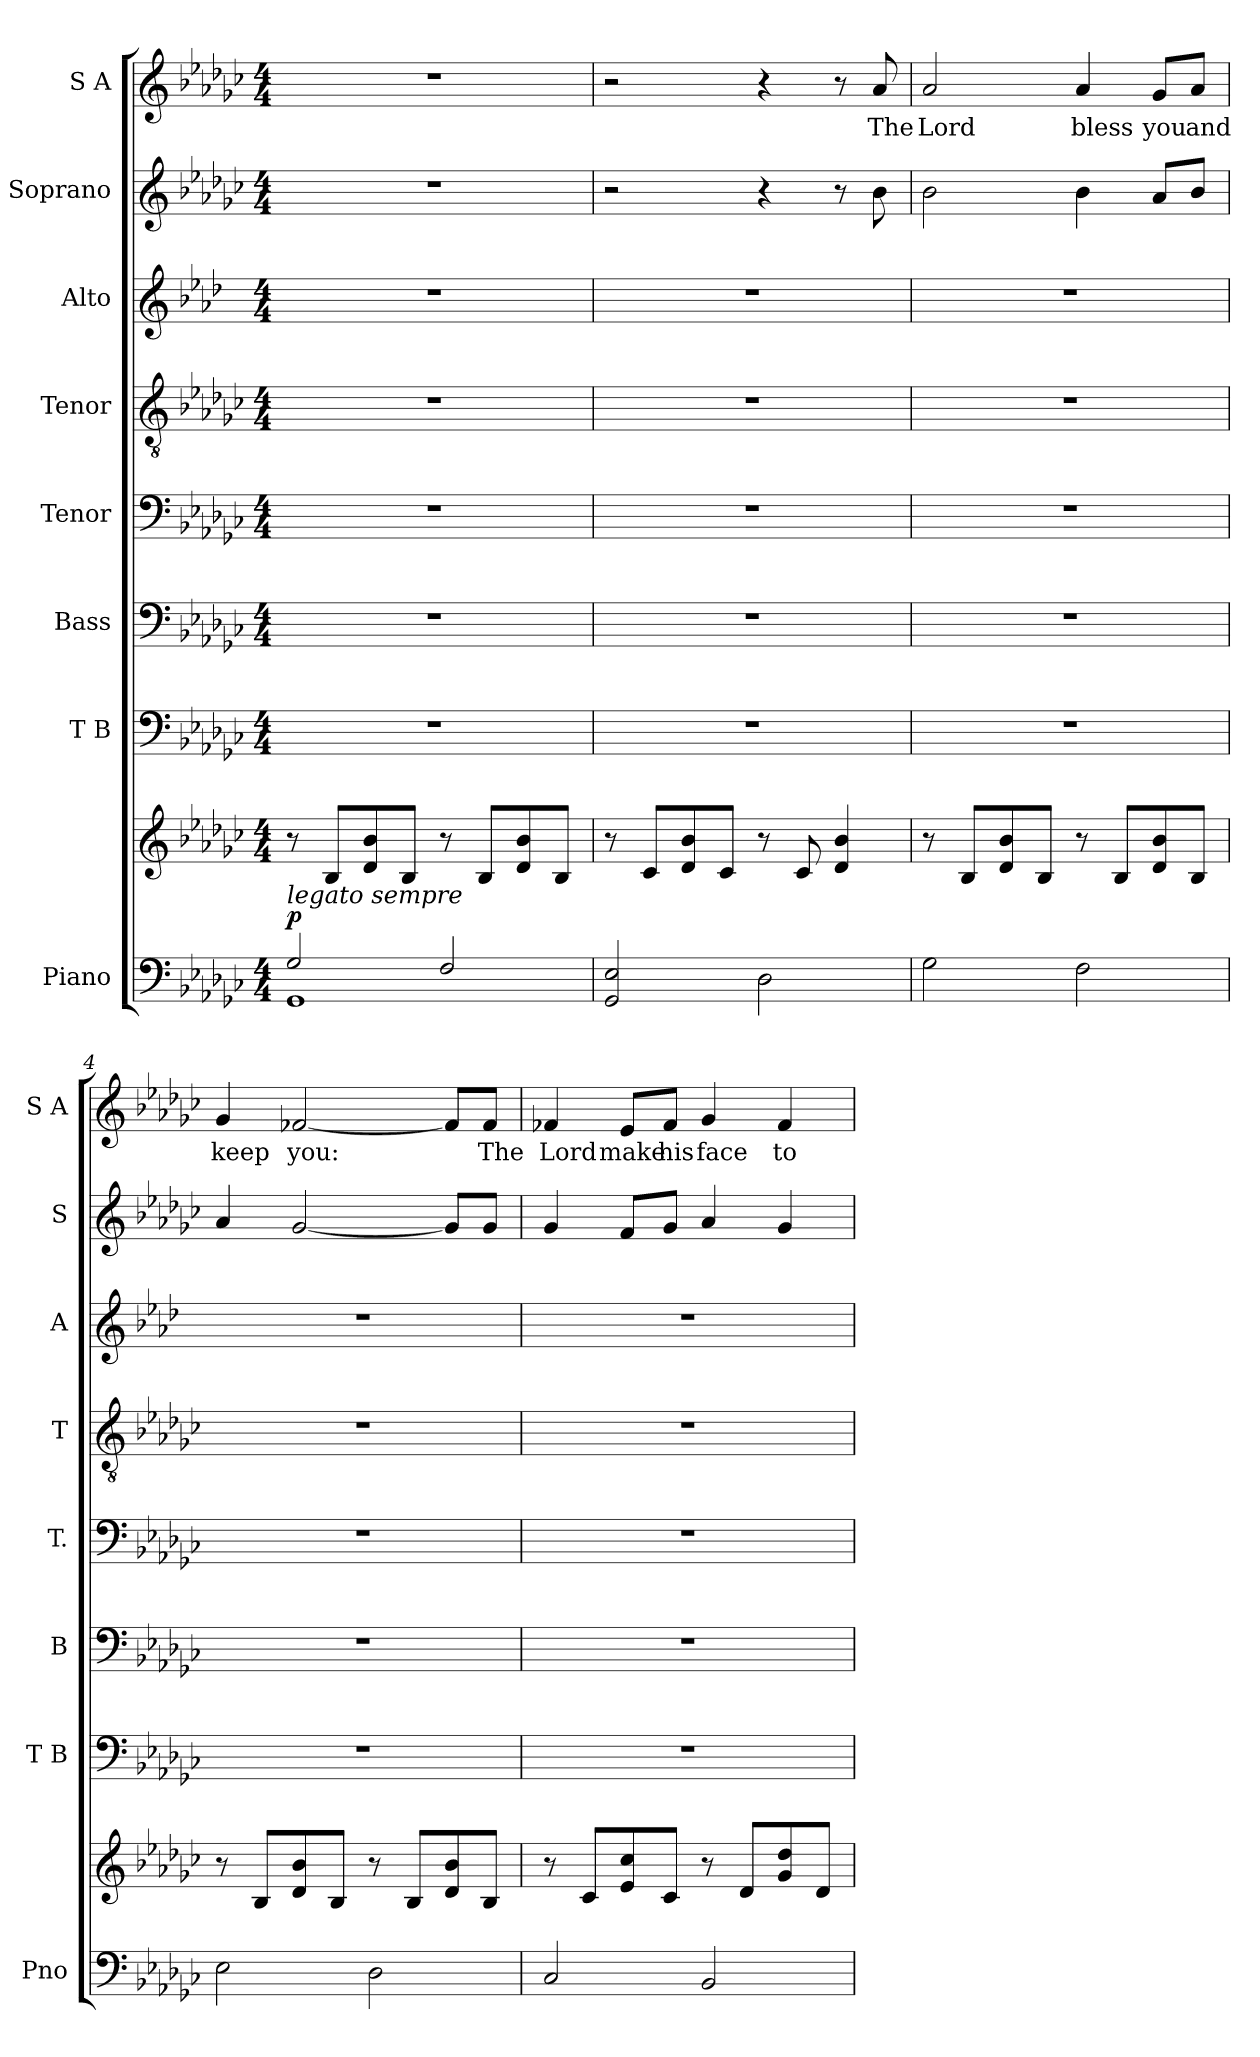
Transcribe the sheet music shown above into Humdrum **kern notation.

**kern	**kern	**dynam	**kern	**kern	**kern	**kern	**kern	**kern	**text	**kern	**text	**text	**text
*part8	*part8	*part8	*part7	*part6	*part5	*part4	*part3	*part2	*part2	*part1	*part1	*part1	*part1
*staff9	*staff8	*staff8/9	*staff7	*staff6	*staff5	*staff4	*staff3	*staff2	*staff2	*staff1	*staff1	*staff1	*staff1
*I"Piano	*	*	*I"T B	*I"Bass	*I"Tenor	*I"Tenor	*I"Alto	*I"Soprano	*	*I"S A	*	*	*
*I'Pno	*	*	*I'T B	*I'B	*I'T.	*I'T	*I'A	*I'S	*	*I'S A	*	*	*
*clefF4	*clefG2	*	*clefF4	*clefF4	*clefF4	*clefGv2	*clefG2	*clefG2	*	*clefG2	*	*	*
*	*	*	*	*	*	*	*ITrd1c2	*	*	*ITrd-1c-2	*	*	*
*k[b-e-a-d-g-c-]	*k[b-e-a-d-g-c-]	*	*k[b-e-a-d-g-c-]	*k[b-e-a-d-g-c-]	*k[b-e-a-d-g-c-]	*k[b-e-a-d-g-c-]	*k[b-e-a-d-g-c-]	*k[b-e-a-d-g-c-]	*	*k[b-e-a-d-]	*	*	*
*M4/4	*M4/4	*	*M4/4	*M4/4	*M4/4	*M4/4	*M4/4	*M4/4	*	*M4/4	*	*	*
*MM72	*MM72	*	*MM72	*MM72	*MM72	*MM72	*MM72	*MM72	*	*MM72	*	*	*
=1	=1	=1	=1	=1	=1	=1	=1	=1	=1	=1	=1	=1	=1
*^	*	*	*	*	*	*	*	*	*	*	*	*	*
!	!	!LO:TX:b:i:t=legato sempre	!	!	!	!	!	!	!	!	!	!	!	!
!	!	!	!LO:DY:a=2	!	!	!	!	!	!	!	!	!	!	!
2G-/	1GG-	8r	p	1r	1r	1r	1r	1r	1r	.	1r	.	.	.
.	.	8B-/L	.	.	.	.	.	.	.	.	.	.	.	.
.	.	8d-/ 8b-/	.	.	.	.	.	.	.	.	.	.	.	.
.	.	8B-/J	.	.	.	.	.	.	.	.	.	.	.	.
2F/	.	8r	.	.	.	.	.	.	.	.	.	.	.	.
.	.	8B-/L	.	.	.	.	.	.	.	.	.	.	.	.
.	.	8d-/ 8b-/	.	.	.	.	.	.	.	.	.	.	.	.
.	.	8B-/J	.	.	.	.	.	.	.	.	.	.	.	.
*v	*v	*	*	*	*	*	*	*	*	*	*	*	*	*
=2	=2	=2	=2	=2	=2	=2	=2	=2	=2	=2	=2	=2	=2
2GG-/ 2E-/	8r	.	1r	1r	1r	1r	1r	2r	.	2r	.	.	.
.	8c-/L	.	.	.	.	.	.	.	.	.	.	.	.
.	8d-/ 8b-/	.	.	.	.	.	.	.	.	.	.	.	.
.	8c-/J	.	.	.	.	.	.	.	.	.	.	.	.
2D-\	8r	.	.	.	.	.	.	4r	.	4r	.	.	.
.	8c-/	.	.	.	.	.	.	.	.	.	.	.	.
.	4d-/ 4b-/	.	.	.	.	.	.	8r	.	8r	.	.	.
!	!	!	!	!	!	!	!	!	!	!	!LO:LY:b	!LO:LY:b	!LO:LY:b
.	.	.	.	.	.	.	.	8b-\	.	8b-/	The	.	.
=3	=3	=3	=3	=3	=3	=3	=3	=3	=3	=3	=3	=3	=3
!	!	!	!	!	!	!	!	!	!	!	!LO:LY:b	!	!
2G-\	8r	.	1r	1r	1r	1r	1r	2b-\	.	2b-/	Lord	.	.
.	8B-/L	.	.	.	.	.	.	.	.	.	.	.	.
.	8d-/ 8b-/	.	.	.	.	.	.	.	.	.	.	.	.
.	8B-/J	.	.	.	.	.	.	.	.	.	.	.	.
!	!	!	!	!	!	!	!	!	!	!	!LO:LY:b	!	!
2F\	8r	.	.	.	.	.	.	4b-\	.	4b-/	bless	.	.
.	8B-/L	.	.	.	.	.	.	.	.	.	.	.	.
!	!	!	!	!	!	!	!	!	!	!	!LO:LY:b	!	!
.	8d-/ 8b-/	.	.	.	.	.	.	8a-/L	.	8a-/L	you	.	.
!	!	!	!	!	!	!	!	!	!	!	!LO:LY:b	!	!
.	8B-/J	.	.	.	.	.	.	8b-/J	.	8b-/J	and	.	.
=4	=4	=4	=4	=4	=4	=4	=4	=4	=4	=4	=4	=4	=4
!	!	!	!	!	!	!	!	!	!	!	!LO:LY:b	!	!
2E-\	8r	.	1r	1r	1r	1r	1r	4a-/	.	4a-/	keep	.	.
.	8B-/L	.	.	.	.	.	.	.	.	.	.	.	.
!	!	!	!	!	!	!	!	!	!	!	!LO:LY:b	!	!
.	8d-/ 8b-/	.	.	.	.	.	.	[2g-/	.	[2g-X/	you:	.	.
.	8B-/J	.	.	.	.	.	.	.	.	.	.	.	.
2D-\	8r	.	.	.	.	.	.	.	.	.	.	.	.
.	8B-/L	.	.	.	.	.	.	.	.	.	.	.	.
.	8d-/ 8b-/	.	.	.	.	.	.	8g-/L]	.	8g-/L]	.	.	.
!	!	!	!	!	!	!	!	!	!	!	!LO:LY:b	!	!
.	8B-/J	.	.	.	.	.	.	8g-/J	.	8g-/J	The	.	.
!!LO:LB:g=z
=5	=5	=5	=5	=5	=5	=5	=5	=5	=5	=5	=5	=5	=5
!	!	!	!	!	!	!	!	!	!	!	!LO:LY:b	!LO:LY:b	!LO:LY:b
2C-/	8r	.	1r	1r	1r	1r	1r	4g-/	.	4g-X/	Lord	.	.
.	8c-/L	.	.	.	.	.	.	.	.	.	.	.	.
!	!	!	!	!	!	!	!	!	!	!	!LO:LY:b	!	!
.	8e-/ 8cc-/	.	.	.	.	.	.	8f/L	.	8f/L	make	.	.
!	!	!	!	!	!	!	!	!	!	!	!LO:LY:b	!	!
.	8c-/J	.	.	.	.	.	.	8g-/J	.	8g-/J	his	.	.
!	!	!	!	!	!	!	!	!	!	!	!LO:LY:b	!	!
2BB-/	8r	.	.	.	.	.	.	4a-/	.	4a-/	face	.	.
.	8d-/L	.	.	.	.	.	.	.	.	.	.	.	.
!	!	!	!	!	!	!	!	!	!	!	!LO:LY:b	!	!
.	8g-\ 8dd-\	.	.	.	.	.	.	4g-/	.	4g-/	to	.	.
.	8d-/J	.	.	.	.	.	.	.	.	.	.	.	.
=	=	=	=	=	=	=	=	=	=	=	=	=	=
*-	*-	*-	*-	*-	*-	*-	*-	*-	*-	*-	*-	*-	*-
